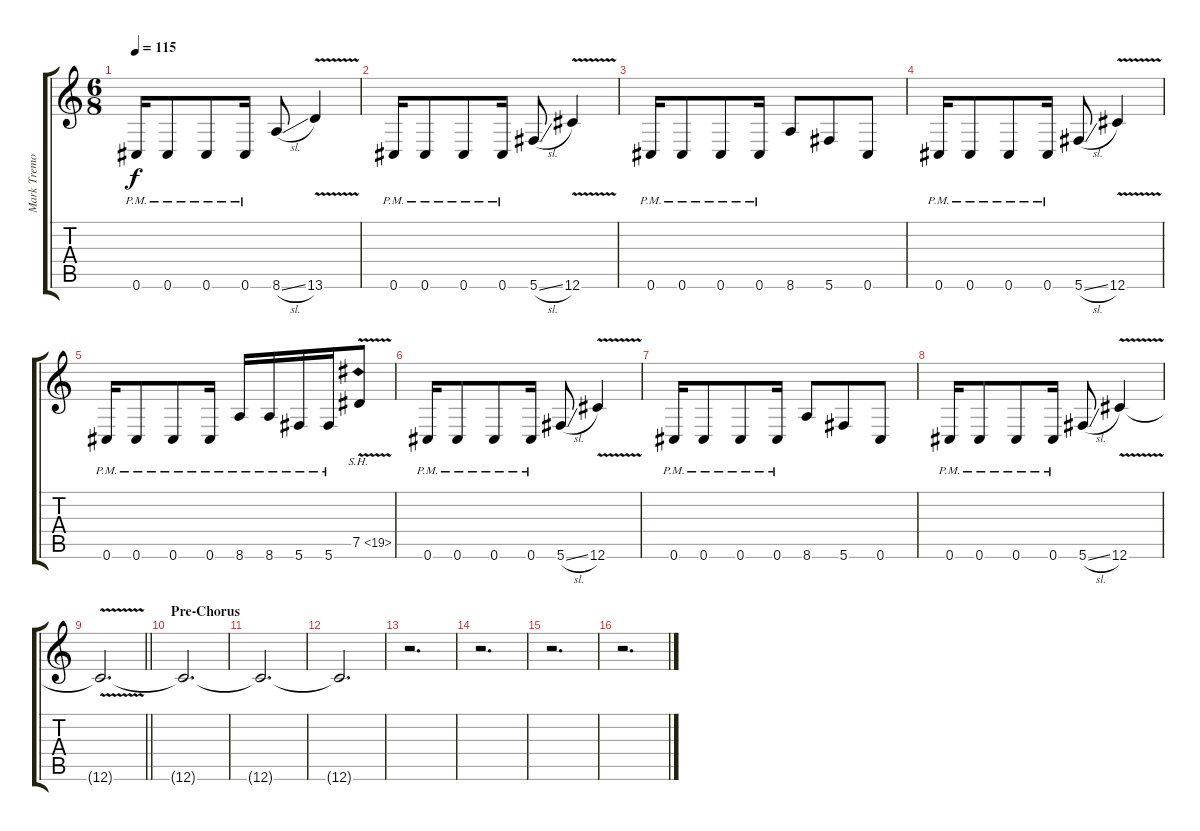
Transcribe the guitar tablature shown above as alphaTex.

\track ("Mark Tremonti" "Mark Tremo") {instrument distortionguitar}
\staff {score tabs}
\tuning (Eb4 Bb3 Gb3 Db3 Ab2 Db2) {hide}
\ts (6 8)
\tempo 115
\clef g2
\ks c
0.6{pm}.16{dy f} 0.6{pm}.8 0.6{pm}.8 0.6{pm}.16 8.6{sl}.8 13.6{v}.4 |
0.6{pm}.16 0.6{pm}.8 0.6{pm}.8 0.6{pm}.16 5.6{sl}.8 12.6{v}.4 |
0.6{pm}.16 0.6{pm}.8 0.6{pm}.8 0.6{pm}.16 8.6.8 5.6.8 0.6.8 |
0.6{pm}.16 0.6{pm}.8 0.6{pm}.8 0.6{pm}.16 5.6{sl}.8 12.6{v}.4 |
0.6{pm}.16 0.6{pm}.8 0.6{pm}.8 0.6{pm}.16 8.6{pm}.16 8.6{pm}.16 5.6{pm}.16 5.6{pm}.16 7.5{sh 12 v}.8 |
0.6{pm}.16 0.6{pm}.8 0.6{pm}.8 0.6{pm}.16 5.6{sl}.8 12.6{v}.4 |
0.6{pm}.16 0.6{pm}.8 0.6{pm}.8 0.6{pm}.16 8.6.8 5.6.8 0.6.8 |
0.6{pm}.16 0.6{pm}.8 0.6{pm}.8 0.6{pm}.16 5.6{sl}.8 12.6{v}.4 |
\barLineRight lightlight
12.6{t}.2{d} |
\section ("" "Pre-Chorus")
12.6{t}.2{d volume 0} |
12.6{t}.2{d} |
12.6{t}.2{d} |
r.2{d} |
r.2{d} |
r.2{d} |
r.2{d}
